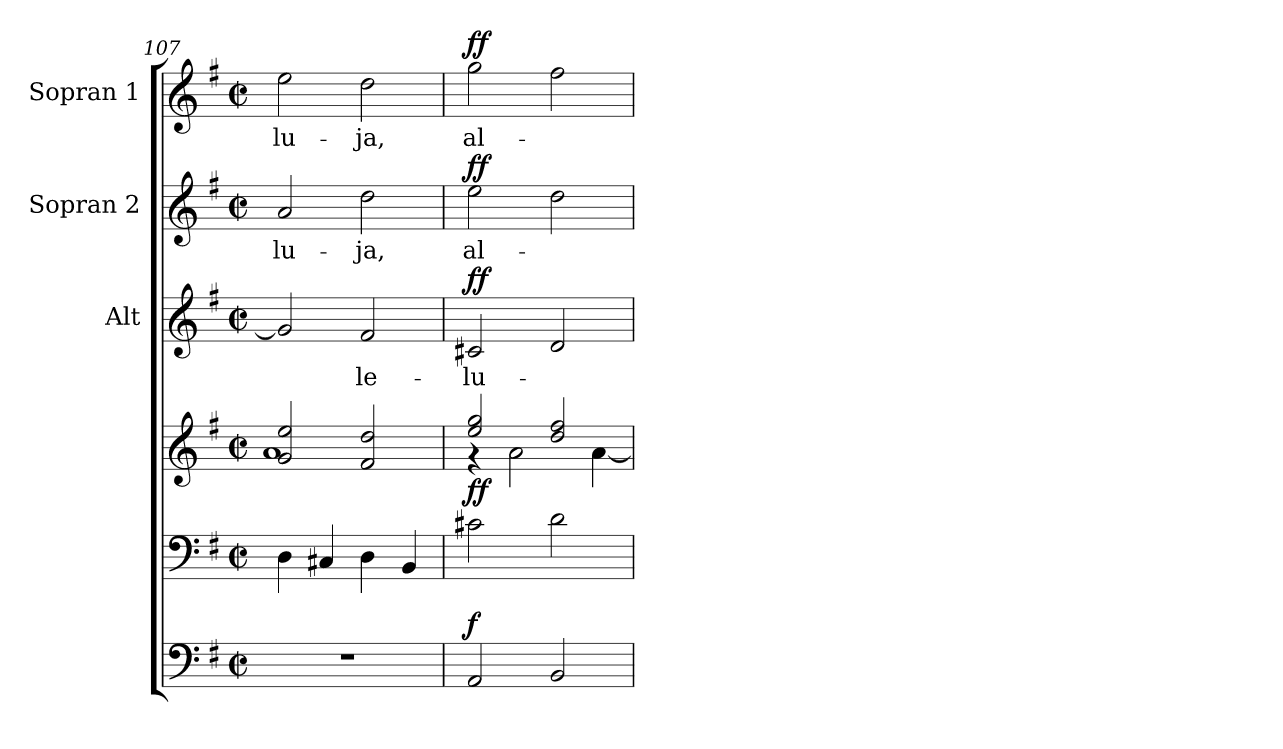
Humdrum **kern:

**kern	**dynam	**kern	**kern	**dynam	**kern	**text	**dynam	**kern	**text	**dynam	**kern	**text	**dynam
*part5	*part5	*part4	*part4	*part4	*part3	*part3	*part3	*part2	*part2	*part2	*part1	*part1	*part1
*staff6	*staff6	*staff5	*staff4	*staff4/5	*staff3	*staff3	*staff3	*staff2	*staff2	*staff2	*staff1	*staff1	*staff1
*	*	*	*	*	*I"Alt	*	*	*I"Sopran 2	*	*	*I"Sopran 1	*	*
*	*	*	*	*	*I'A.	*	*	*I'S. 2	*	*	*I'S. 1	*	*
*clefF4	*	*clefF4	*clefG2	*	*clefG2	*	*	*clefG2	*	*	*clefG2	*	*
*k[f#]	*	*k[f#]	*k[f#]	*	*k[f#]	*	*	*k[f#]	*	*	*k[f#]	*	*
*G:	*	*G:	*G:	*	*G:	*	*	*G:	*	*	*G:	*	*
*M2/2	*	*M2/2	*M2/2	*	*M2/2	*	*	*M2/2	*	*	*M2/2	*	*
*met(c|)	*	*met(c|)	*met(c|)	*	*met(c|)	*	*	*met(c|)	*	*	*met(c|)	*	*
=107	=107	=107	=107	=107	=107	=107	=107	=107	=107	=107	=107	=107	=107
*	*	*	*^	*	*	*	*	*	*	*	*	*	*
!	!	!	!	!	!	!	!	!	!	!LO:LY:b	!	!	!LO:LY:b	!
1r	.	4D\	2g/ 2ee/	1a	.	2g/]	.	.	2a/	-lu-	.	2ee\	-lu-	.
.	.	4C#X/	.	.	.	.	.	.	.	.	.	.	.	.
!	!	!	!	!	!	!	!LO:LY:b	!	!	!LO:LY:b	!	!	!LO:LY:b	!
.	.	4D\	2f#/ 2dd/	.	.	2f#/	-le-	.	2dd\	-ja,	.	2dd\	-ja,	.
.	.	4BB/	.	.	.	.	.	.	.	.	.	.	.	.
=108	=108	=108	=108	=108	=108	=108	=108	=108	=108	=108	=108	=108	=108	=108
!	!LO:DY:a	!	!	!	!LO:DY:b	!	!LO:LY:b	!LO:DY:a	!	!LO:LY:b	!LO:DY:a	!	!LO:LY:b	!LO:DY:a
2AA/	f	2c#X\	2ee/ 2gg/	4rg	ff	2c#X/	-lu-	ff	2ee\	al-	ff	2gg\	al-	ff
.	.	.	.	2a\	.	.	.	.	.	.	.	.	.	.
2BB/	.	2d\	2dd/ 2ff#/	.	.	2d/	.	.	2dd\	.	.	2ff#\	.	.
.	.	.	.	[<4a\	.	.	.	.	.	.	.	.	.	.
*	*	*	*v	*v	*	*	*	*	*	*	*	*	*	*
=	=	=	=	=	=	=	=	=	=	=	=	=	=
*-	*-	*-	*-	*-	*-	*-	*-	*-	*-	*-	*-	*-	*-
